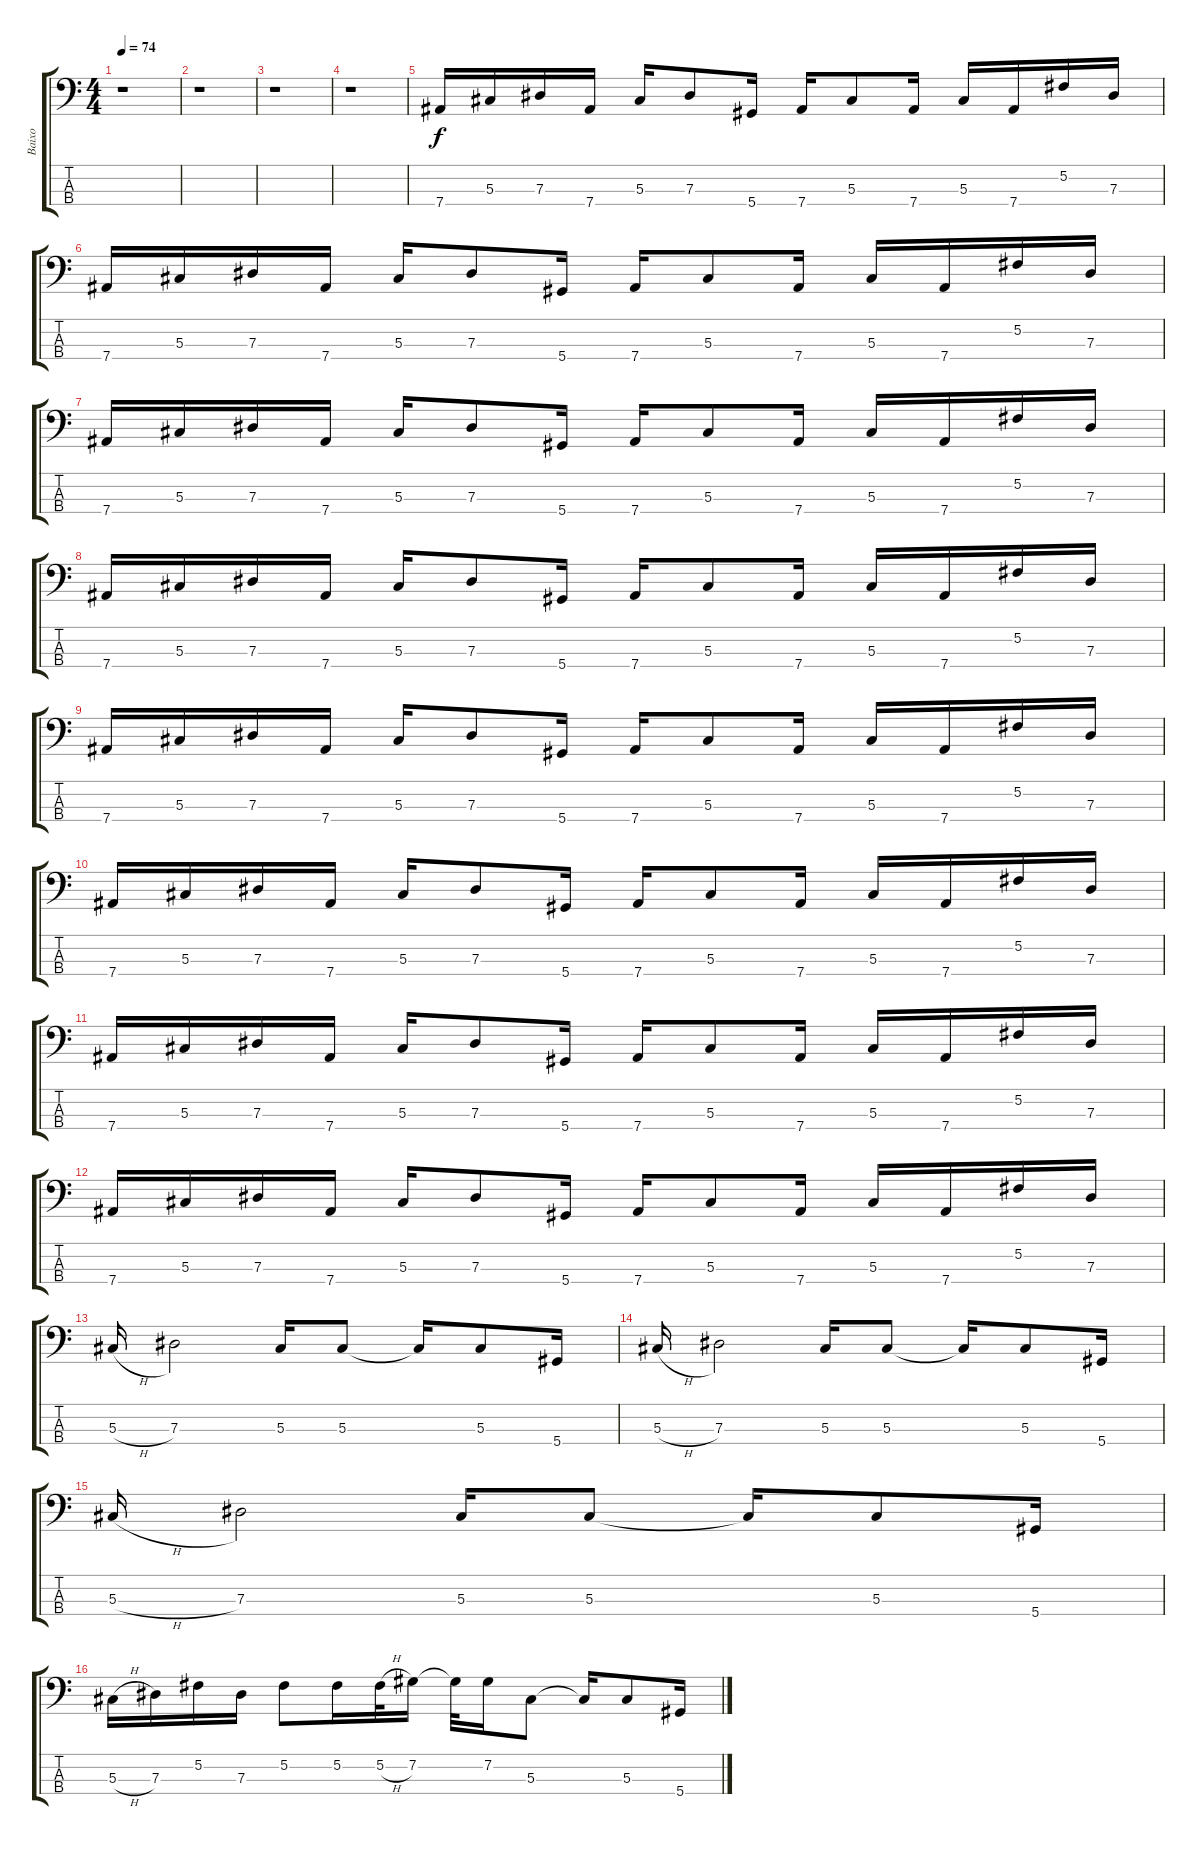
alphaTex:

\track ("Baixo" "Baixo") {instrument electricbassfinger}
\staff {score tabs}
\tuning (Gb2 Db2 Ab1 Eb1) {hide}
\ts (4 4)
\tempo 74
\clef f4
\ks c
r.1{dy f instrument electricbassfinger} |
r.1 |
r.1 |
r.1 |
7.4.16 5.3.16 7.3.16 7.4.16 5.3.16 7.3.8 5.4.16 7.4.16 5.3.8 7.4.16 5.3.16 7.4.16 5.2.16 7.3.16 |
7.4.16 5.3.16 7.3.16 7.4.16 5.3.16 7.3.8 5.4.16 7.4.16 5.3.8 7.4.16 5.3.16 7.4.16 5.2.16 7.3.16 |
7.4.16 5.3.16 7.3.16 7.4.16 5.3.16 7.3.8 5.4.16 7.4.16 5.3.8 7.4.16 5.3.16 7.4.16 5.2.16 7.3.16 |
7.4.16 5.3.16 7.3.16 7.4.16 5.3.16 7.3.8 5.4.16 7.4.16 5.3.8 7.4.16 5.3.16 7.4.16 5.2.16 7.3.16 |
7.4.16 5.3.16 7.3.16 7.4.16 5.3.16 7.3.8 5.4.16 7.4.16 5.3.8 7.4.16 5.3.16 7.4.16 5.2.16 7.3.16 |
7.4.16 5.3.16 7.3.16 7.4.16 5.3.16 7.3.8 5.4.16 7.4.16 5.3.8 7.4.16 5.3.16 7.4.16 5.2.16 7.3.16 |
7.4.16 5.3.16 7.3.16 7.4.16 5.3.16 7.3.8 5.4.16 7.4.16 5.3.8 7.4.16 5.3.16 7.4.16 5.2.16 7.3.16 |
7.4.16 5.3.16 7.3.16 7.4.16 5.3.16 7.3.8 5.4.16 7.4.16 5.3.8 7.4.16 5.3.16 7.4.16 5.2.16 7.3.16 |
5.3{h}.16 7.3.2 5.3.16 5.3.8 5.3{t}.16 5.3.8 5.4.16 |
5.3{h}.16 7.3.2 5.3.16 5.3.8 5.3{t}.16 5.3.8 5.4.16 |
5.3{h}.16 7.3.2 5.3.16 5.3.8 5.3{t}.16 5.3.8 5.4.16 |
5.3{h}.16 7.3.16 5.2.16 7.3.16 5.2.8 5.2.16 5.2{h}.32 7.2.16 7.2{t}.32 7.2.16 5.3.8 5.3{t}.16 5.3.8 5.4.16
